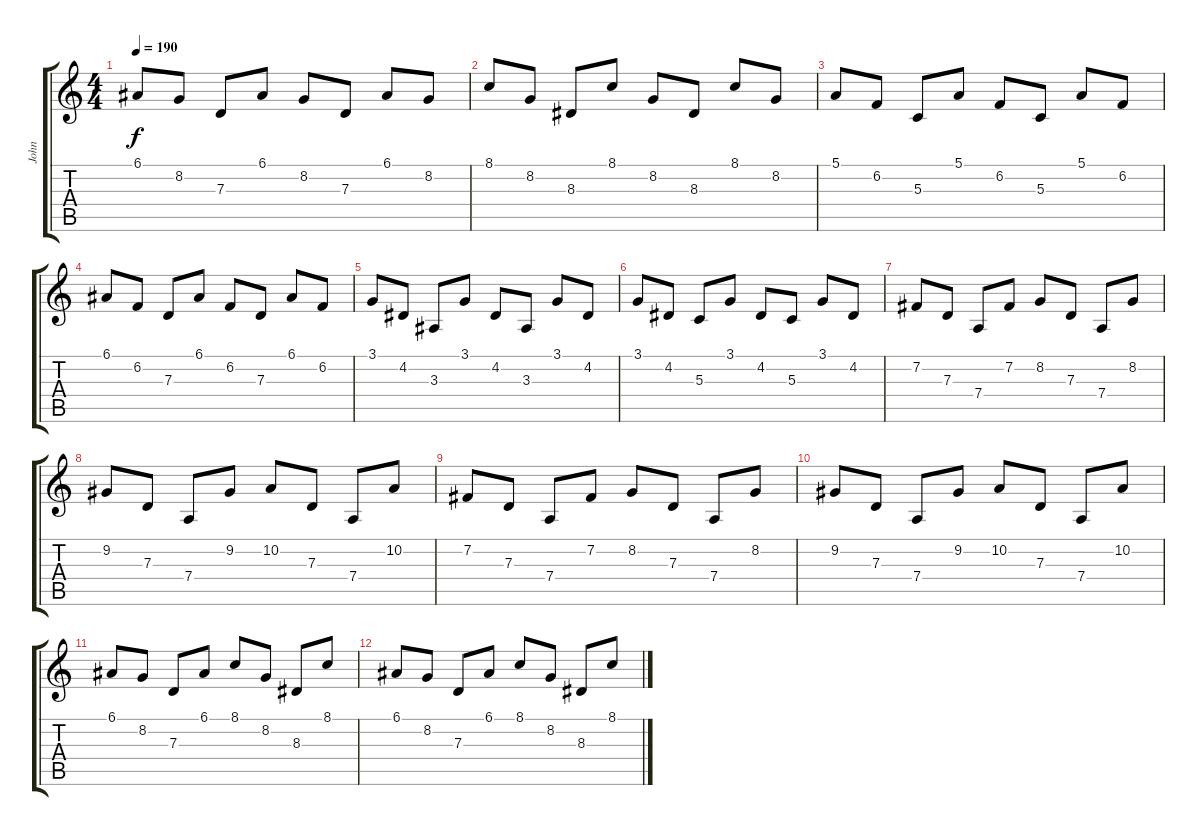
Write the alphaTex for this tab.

\track ("John" "John") {instrument drawbarorgan}
\staff {score tabs}
\tuning (E4 B3 G3 D3 A2 E2) {hide}
\ts (4 4)
\tempo 190
\clef g2
\ks c
6.1.8{dy f} 8.2.8 7.3.8 6.1.8 8.2.8 7.3.8 6.1.8 8.2.8 |
8.1.8 8.2.8 8.3.8 8.1.8 8.2.8 8.3.8 8.1.8 8.2.8 |
5.1.8 6.2.8 5.3.8 5.1.8 6.2.8 5.3.8 5.1.8 6.2.8 |
6.1.8 6.2.8 7.3.8 6.1.8 6.2.8 7.3.8 6.1.8 6.2.8 |
3.1.8 4.2.8 3.3.8 3.1.8 4.2.8 3.3.8 3.1.8 4.2.8 |
3.1.8 4.2.8 5.3.8 3.1.8 4.2.8 5.3.8 3.1.8 4.2.8 |
7.2.8 7.3.8 7.4.8 7.2.8 8.2.8 7.3.8 7.4.8 8.2.8 |
9.2.8 7.3.8 7.4.8 9.2.8 10.2.8 7.3.8 7.4.8 10.2.8 |
7.2.8 7.3.8 7.4.8 7.2.8 8.2.8 7.3.8 7.4.8 8.2.8 |
9.2.8 7.3.8 7.4.8 9.2.8 10.2.8 7.3.8 7.4.8 10.2.8 |
6.1.8 8.2.8 7.3.8 6.1.8 8.1.8 8.2.8 8.3.8 8.1.8 |
6.1.8 8.2.8 7.3.8 6.1.8 8.1.8 8.2.8 8.3.8 8.1.8
